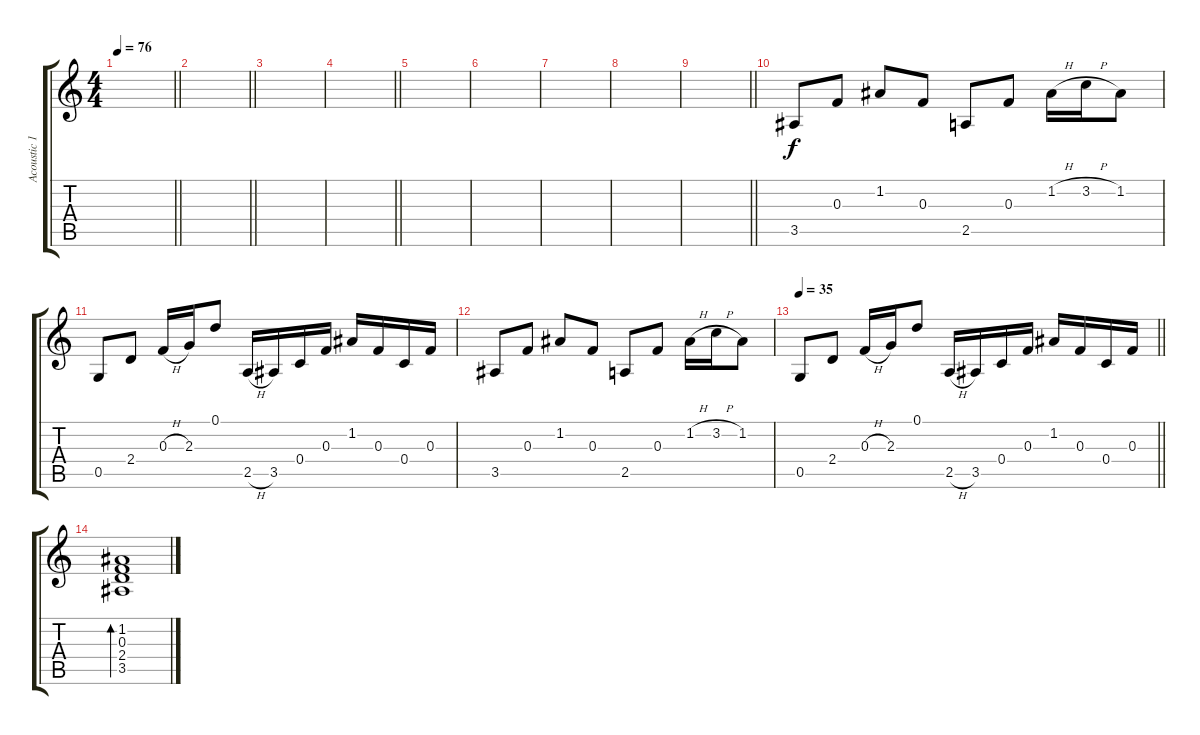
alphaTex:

\track ("Acoustic 1" "Acoustic 1") {instrument acousticguitarsteel}
\staff {score tabs}
\tuning (D4 A3 F3 C3 G2 D2) {hide}
\ts (4 4)
\tempo 76
\clef g2
\barLineRight lightlight
\ks c
|
\barLineRight lightlight
|
|
\barLineRight lightlight
|
|
|
|
|
\barLineRight lightlight
|
3.5.8 0.3.8 1.2.8 0.3.8 2.5.8 0.3.8 1.2{h}.16 3.2{h}.16 1.2.8 |
0.5.8 2.4.8 0.3{h}.16 2.3.16 0.1.8 2.5{h}.16 3.5.16 0.4.16 0.3.16 1.2.16 0.3.16 0.4.16 0.3.16 |
3.5.8 0.3.8 1.2.8 0.3.8 2.5.8 0.3.8 1.2{h}.16 3.2{h}.16 1.2.8 |
\tempo 35
\barLineRight lightlight
0.5.8 2.4.8 0.3{h}.16 2.3.16 0.1.8 2.5{h}.16 3.5.16 0.4.16 0.3.16 1.2.16 0.3.16 0.4.16 0.3.16 |
(1.2 0.3 2.4 3.5).1{bd 120}
